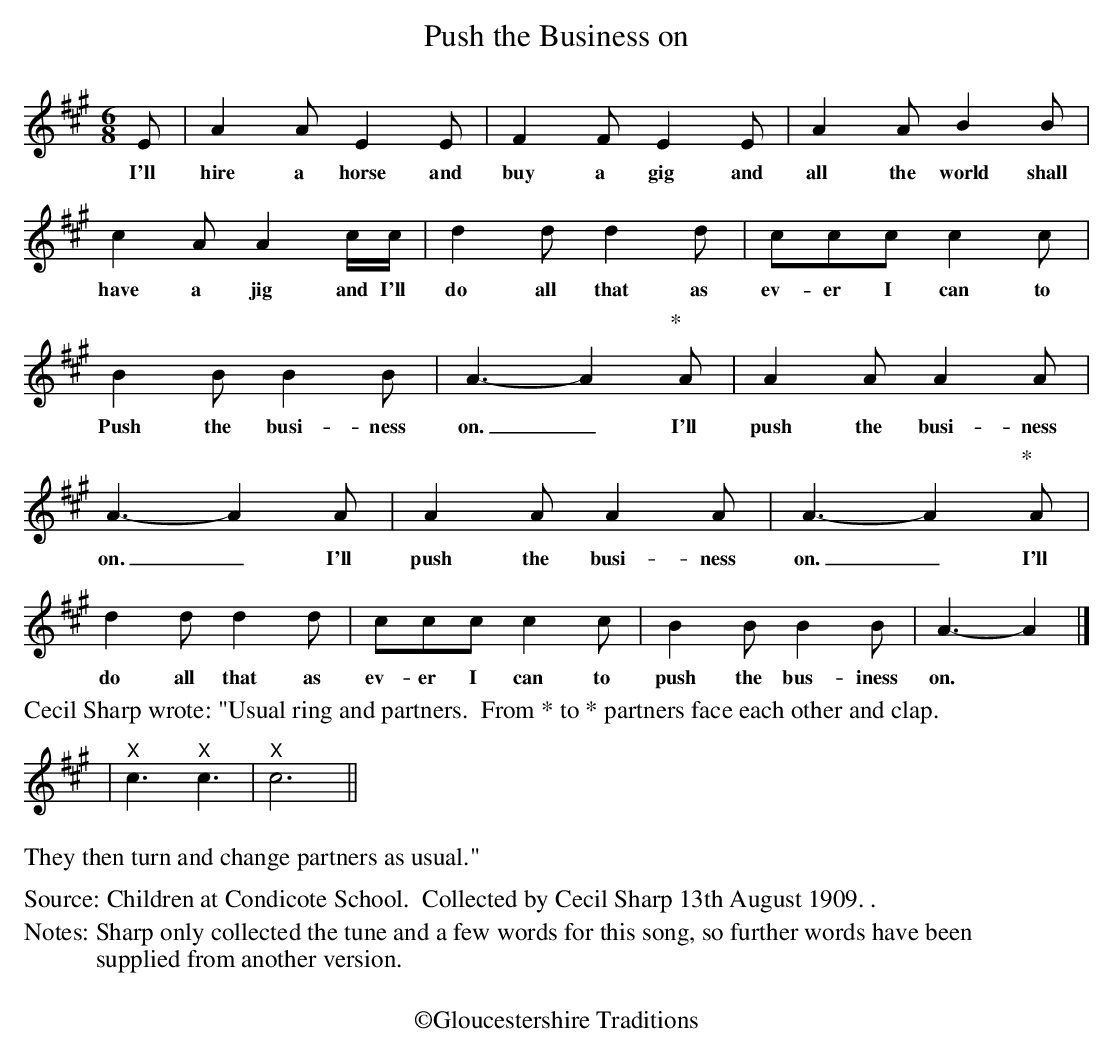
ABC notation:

X:1
T: Push the Business on
M: 6/8
L: 1/8
K: A
E | A2AE2E | F2FE2E | A2AB2B | c2AA2c/c/ | d2dd2d | cccc2c |
w:I'll hire a horse and buy a gig and all the world shall have a jig and I'll do all that as ev-er I can to
B2BB2B | A3-A2[P:*]A | A2AA2A | A3-A2A | A2AA2A | A3-A2[P:*]A |
w: Push the busi-ness on._ I'll push the busi-ness on._ I'll push the busi-ness on._I'll
d2dd2d | cccc2c | B2BB2B | A3-A2 |]
w: do all that as ev-er I can to push the bus-iness on.
w:
%%begintext
%%Cecil Sharp wrote: "Usual ring and partners.  From * to * partners face each other and clap.
%%endtext
|"^X"c3"^X"c3|"^X"c6||
